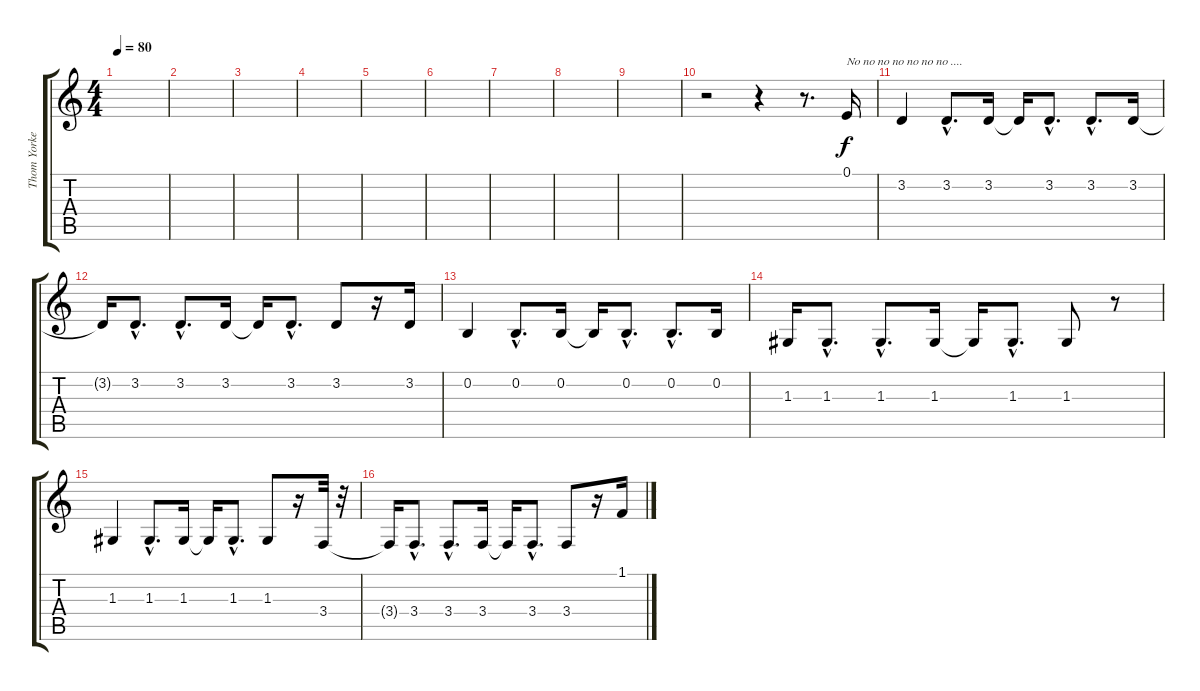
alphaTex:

\track ("Thom Yorke (chant)" "Thom Yorke") {instrument violin}
\staff {score tabs}
\tuning (E4 B3 G3 D3 A2 E2) {hide}
\ts (4 4)
\tempo 80
\clef g2
\ks c
|
|
|
|
|
|
|
|
|
r.2 r.4 r.8{d} 0.1.16{txt "No no no no no no no ...."} |
3.2.4 3.2{hac}.8{d} 3.2.16 3.2{t}.16 3.2{hac}.8{d} 3.2{hac}.8{d} 3.2.16 |
3.2{t}.16 3.2{hac}.8{d} 3.2{hac}.8{d} 3.2.16 3.2{t}.16 3.2{hac}.8{d} 3.2.8 r.16 3.2.16 |
0.2.4 0.2{hac}.8{d} 0.2.16 0.2{t}.16 0.2{hac}.8{d} 0.2{hac}.8{d} 0.2.16 |
1.3.16 1.3{hac}.8{d} 1.3{hac}.8{d} 1.3.16 1.3{t}.16 1.3{hac}.8{d} 1.3.8 r.8 |
1.3.4 1.3{hac}.8{d} 1.3.16 1.3{t}.16 1.3{hac}.8{d} 1.3.8 r.16 3.4.32 r.32 |
3.4{t}.16 3.4{hac}.8{d} 3.4{hac}.8{d} 3.4.16 3.4{t}.16 3.4{hac}.8{d} 3.4.8 r.16 1.1.16
